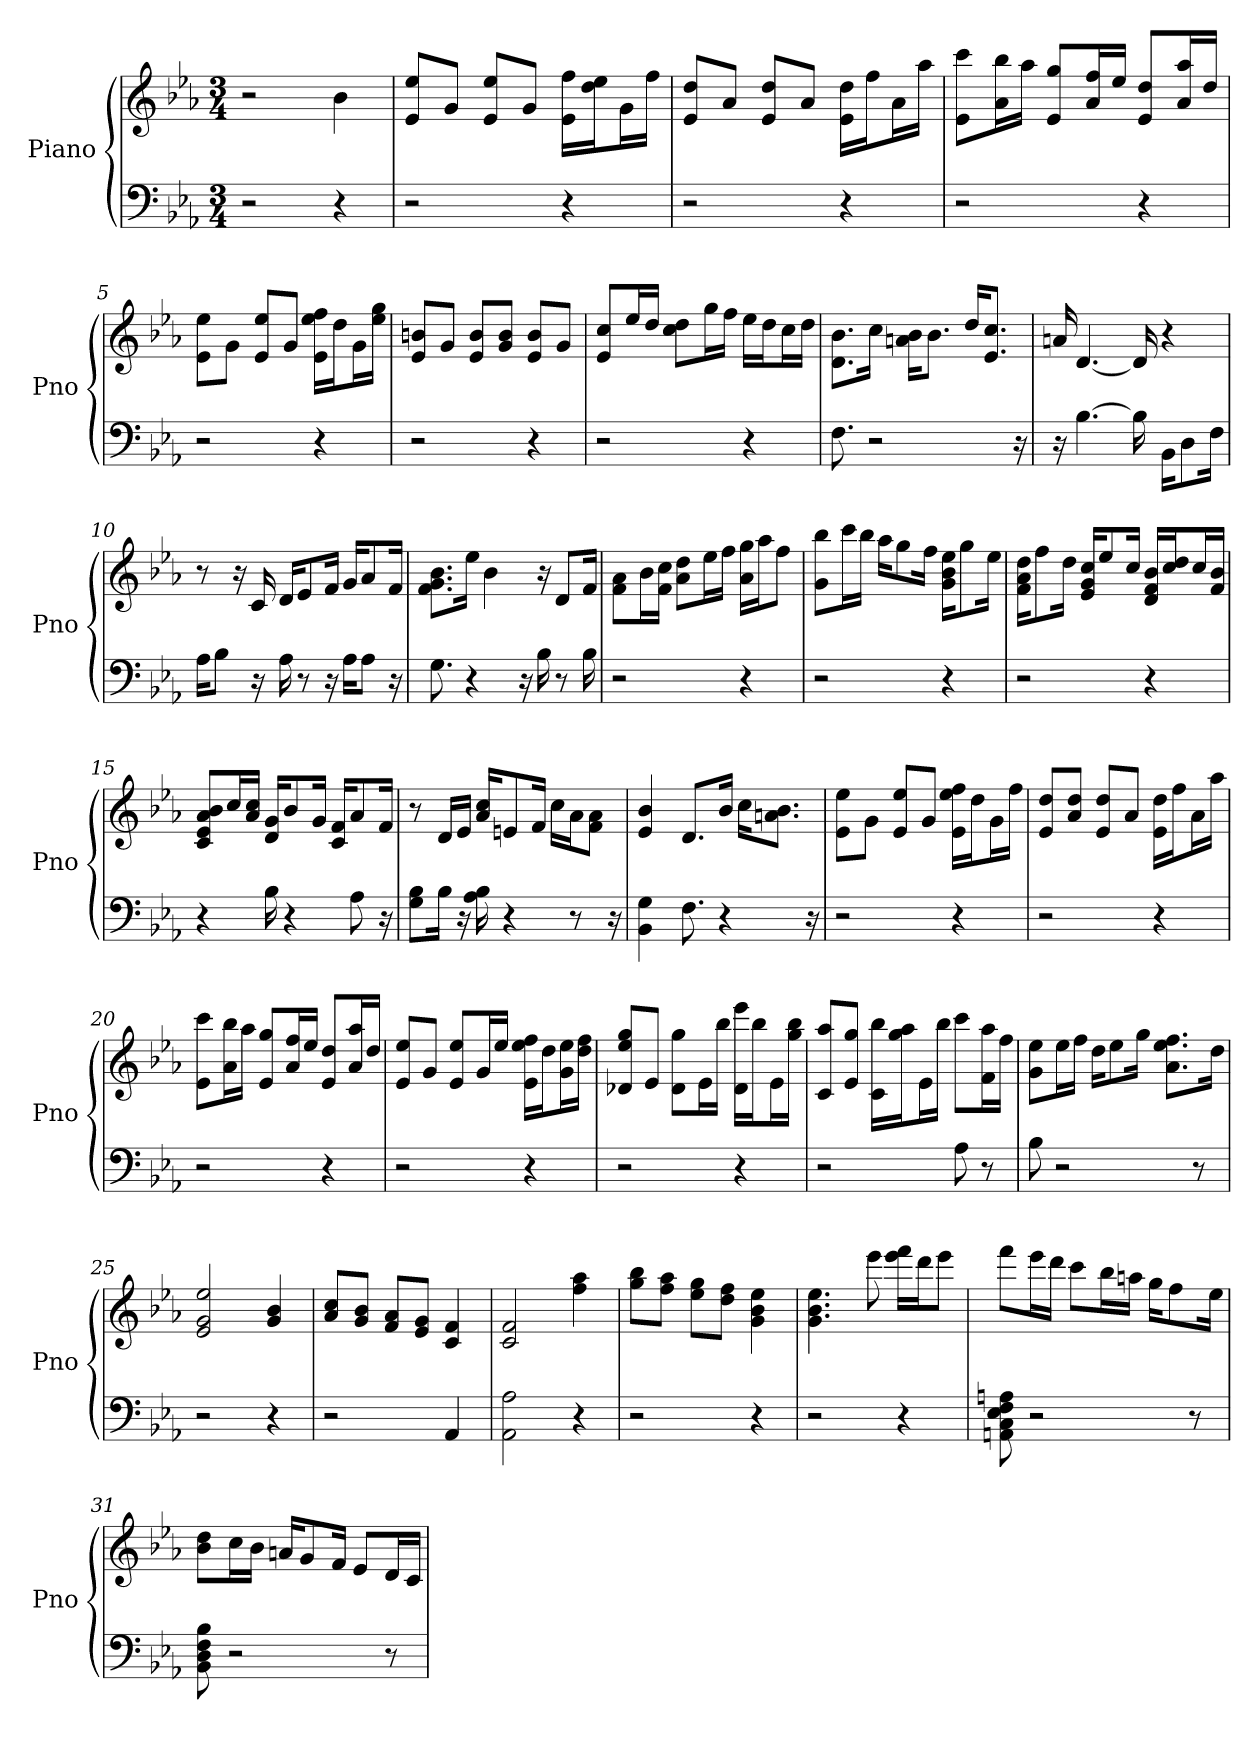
**kern	**kern
*part1	*part1
*staff2	*staff1
*I"Piano	*
*I'Pno	*
*clefF4	*clefG2
*k[b-e-a-]	*k[b-e-a-]
*E-:	*E-:
*M3/4	*M3/4
*MM128	*MM128
=1	=1
2r	2r
4r	4b-
=2	=2
2r	8e-/ 8ee-/L
.	8g/J
.	8e-/ 8ee-/L
.	8g/J
4r	16ff\ 16e-\LL
.	16ee-\ 16dd\J
.	16g\L
.	16ff\JJ
=3	=3
2r	8e-/ 8dd/L
.	8a-/J
.	8e-/ 8dd/L
.	8a-/J
4r	16e-\ 16dd\LL
.	16ff\J
.	16a-\L
.	16aa-\JJ
=4	=4
2r	8ccc\ 8e-\L
.	16bb-\ 16a-\L
.	16aa-\JJ
.	8e-/ 8gg/L
.	16ff/ 16a-/L
.	16ee-/JJ
4r	8e-/ 8dd/L
.	16aa-/ 16a-/L
.	16dd/JJ
=5	=5
2r	8ee-\ 8e-\L
.	8g\J
.	8e-/ 8ee-/L
.	8g/J
4r	16ff\ 16ee-\ 16e-\LL
.	16dd\J
.	16g\L
.	16ee-\ 16gg\JJ
=6	=6
2r	8b/ 8e-/L
.	8g/J
.	8e-/ 8b/L
.	8g/ 8b/J
4r	8b/ 8e-/L
.	8g/J
=7	=7
2r	8e-/ 8cc/L
.	16ee-/L
.	16dd/JJ
.	8cc\ 8dd\L
.	16gg\L
.	16ff\JJ
4r	16ee-\LL
.	16dd\J
.	16cc\L
.	16dd\JJ
=8	=8
8.F	8.b-\ 8.d\L
2r	16cc\Jk
.	16b-\ 16a\KL
.	8.b-\J
.	16dd/KL
.	8.cc/ 8.e-/J
16r	.
=9	=9
16r	16a
[4.B-	[4.d
16B-]	16d]
16BB-\KL	4r
8D\	.
16F\Jk	.
=10	=10
16A-\KL	8r
8B-\J	.
.	16r
16r	16c
16A-	16d/KL
8r	8e-/
16r	16f/Jk
16A-\KL	16g/KL
8A-\J	8a-/
16r	16f/Jk
=11	=11
8.G	8.g\ 8.b-\ 8.f\L
4r	16ee-\Jk
.	4b-
16r	.
16B-	16r
8r	8d/L
16B-	16f/Jk
=12	=12
2r	8a-\ 8f\L
.	16b-\L
.	16f\ 16cc\JJ
.	8a-\ 8dd\L
.	16ee-\L
.	16ff\JJ
4r	16a-\ 16gg\LL
.	16aa-\J
.	8ff\J
=13	=13
2r	8g\ 8bb-\L
.	16ccc\L
.	16bb-\JJ
.	16aa-\KL
.	8gg\
.	16ff\Jk
4r	16g\ 16ee-\ 16b-\KL
.	8gg\
.	16ee-\Jk
=14	=14
2r	16dd\ 16f\ 16a-\KL
.	8ff\
.	16dd\Jk
.	16g/ 16e-/ 16cc/KL
.	8ee-/
.	16cc/Jk
4r	16d/ 16b-/ 16f/LL
.	16cc/ 16dd/J
.	16cc/L
.	16b-/ 16f/JJ
=15	=15
4r	8e-/ 8a-/ 8c/ 8b-/L
.	16cc/L
.	16a-/ 16cc/JJ
16B-	16g/ 16d/KL
4r	8b-/
.	16g/Jk
.	16c/ 16f/KL
8A-	8a-/
16r	16f/Jk
=16	=16
8B-\ 8G\L	8r
16B-\Jk	16d/LL
16r	16e-/JJ
16B- 16A-	16a-/ 16cc/KL
4r	8e/
.	16f/Jk
.	16cc\LL
8r	16a-\J
.	8f\ 8a-\J
16r	.
=17	=17
4G 4BB-	4e- 4b-
8.F	8.d/L
4r	16b-/Jk
.	16cc\KL
.	8.b-\ 8.a\J
16r	.
=18	=18
2r	8ee-\ 8e-\L
.	8g\J
.	8e-/ 8ee-/L
.	8g/J
4r	16e-\ 16ff\ 16ee-\LL
.	16dd\J
.	16g\L
.	16ff\JJ
=19	=19
2r	8e-/ 8dd/L
.	8dd/ 8a-/J
.	8e-/ 8dd/L
.	8a-/J
4r	16dd\ 16e-\LL
.	16ff\J
.	16a-\L
.	16aa-\JJ
=20	=20
2r	8ccc\ 8e-\L
.	16bb-\ 16a-\L
.	16aa-\JJ
.	8e-/ 8gg/L
.	16ff/ 16a-/L
.	16ee-/JJ
4r	8e-/ 8dd/L
.	16aa-/ 16a-/L
.	16dd/JJ
=21	=21
2r	8e-/ 8ee-/L
.	8g/J
.	8e-/ 8ee-/L
.	16g/L
.	16ee-/JJ
4r	16ff\ 16ee-\ 16e-\LL
.	16dd\J
.	16g\ 16ee-\L
.	16ff\ 16dd\JJ
=22	=22
2r	8ee-/ 8gg/ 8d-/L
.	8e-/J
.	8gg\ 8d-\L
.	16e-\L
.	16bb-\JJ
4r	16d-\ 16eee-\LL
.	16bb-\J
.	16e-\L
.	16gg\ 16bb-\JJ
=23	=23
2r	8c/ 8aa-/L
.	8e-/ 8gg/J
.	16bb-\ 16c\LL
.	16gg\ 16aa-\J
.	16e-\L
.	16bb-\JJ
8A-	8ccc\L
8r	16aa-\ 16f\L
.	16ff\JJ
=24	=24
8B-	8ee-\ 8g\L
2r	16ee-\L
.	16ff\JJ
.	16dd\KL
.	8ee-\
.	16gg\Jk
.	8.ee-\ 8.a-\ 8.ff\L
8r	.
.	16dd\Jk
=25	=25
2r	2ee- 2e- 2g
4r	4b- 4g
=26	=26
2r	8a-/ 8cc/L
.	8b-/ 8g/J
.	8f/ 8a-/L
.	8e-/ 8g/J
4AA-	4f 4c
=27	=27
2AA- 2A-	2f 2c
4r	4ff 4aa-
=28	=28
2r	8bb-\ 8gg\L
.	8ff\ 8aa-\J
.	8gg\ 8ee-\L
.	8ff\ 8dd\J
4r	4g 4b- 4ee-
=29	=29
2r	4.g 4.b- 4.ee-
.	8eee-
4r	16eee-\ 16fff\LL
.	16ddd\J
.	8eee-\J
=30	=30
8E- 8F 8AA 8A 8C	8fff\L
2r	16eee-\L
.	16ddd\JJ
.	8ccc\L
.	16bb-\L
.	16aa\JJ
.	16gg\KL
.	8ff\
8r	.
.	16ee-\Jk
=31	=31
8F 8BB- 8B- 8D	8dd\ 8b-\L
2r	16cc\L
.	16b-\JJ
.	16a/KL
.	8g/
.	16f/Jk
.	8e-/L
8r	16d/L
.	16c/JJ
=	=
*-	*-
